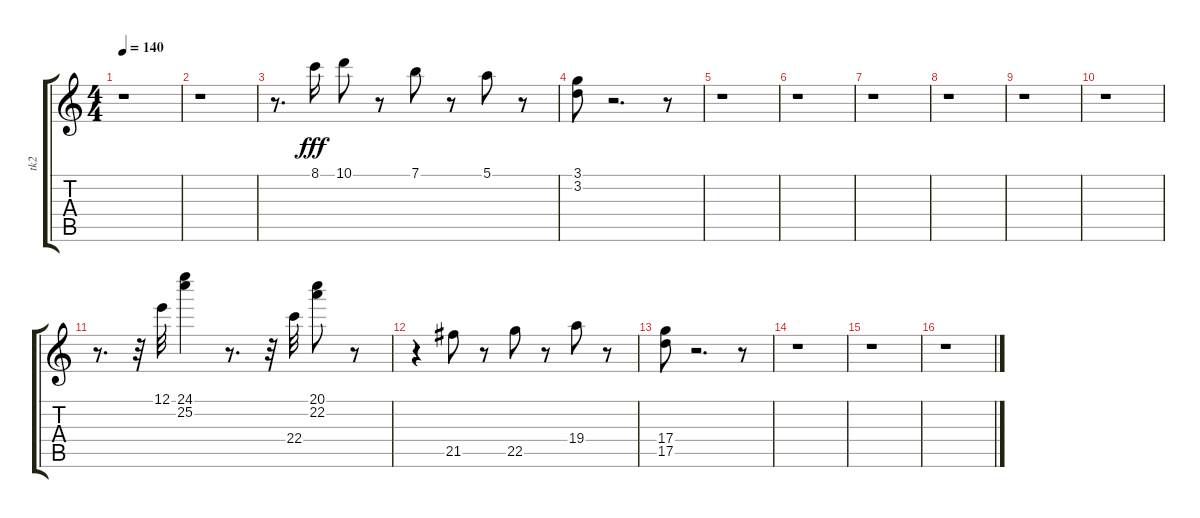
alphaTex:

\track ("tk2" "tk2") {instrument electricguitarjazz}
\staff {score tabs}
\tuning (E4 B3 G3 D3 A2 E2) {hide}
\ts (4 4)
\tempo 140
\clef g2
\ks c
r.1{dy fff} |
r.1 |
r.8{d} 8.1.16 10.1.8 r.8 7.1.8 r.8 5.1.8 r.8 |
(3.1 3.2).8 r.2{d} r.8 |
r.1 |
r.1 |
r.1 |
r.1 |
r.1 |
r.1 |
r.8{d} r.32 12.1.32 (24.1 25.2).4 r.8{d} r.32 22.4.32 (20.1 22.2).8 r.8 |
r.4 21.5.8 r.8 22.5.8 r.8 19.4.8 r.8 |
(17.4 17.5).8 r.2{d} r.8 |
r.1 |
r.1 |
r.1
